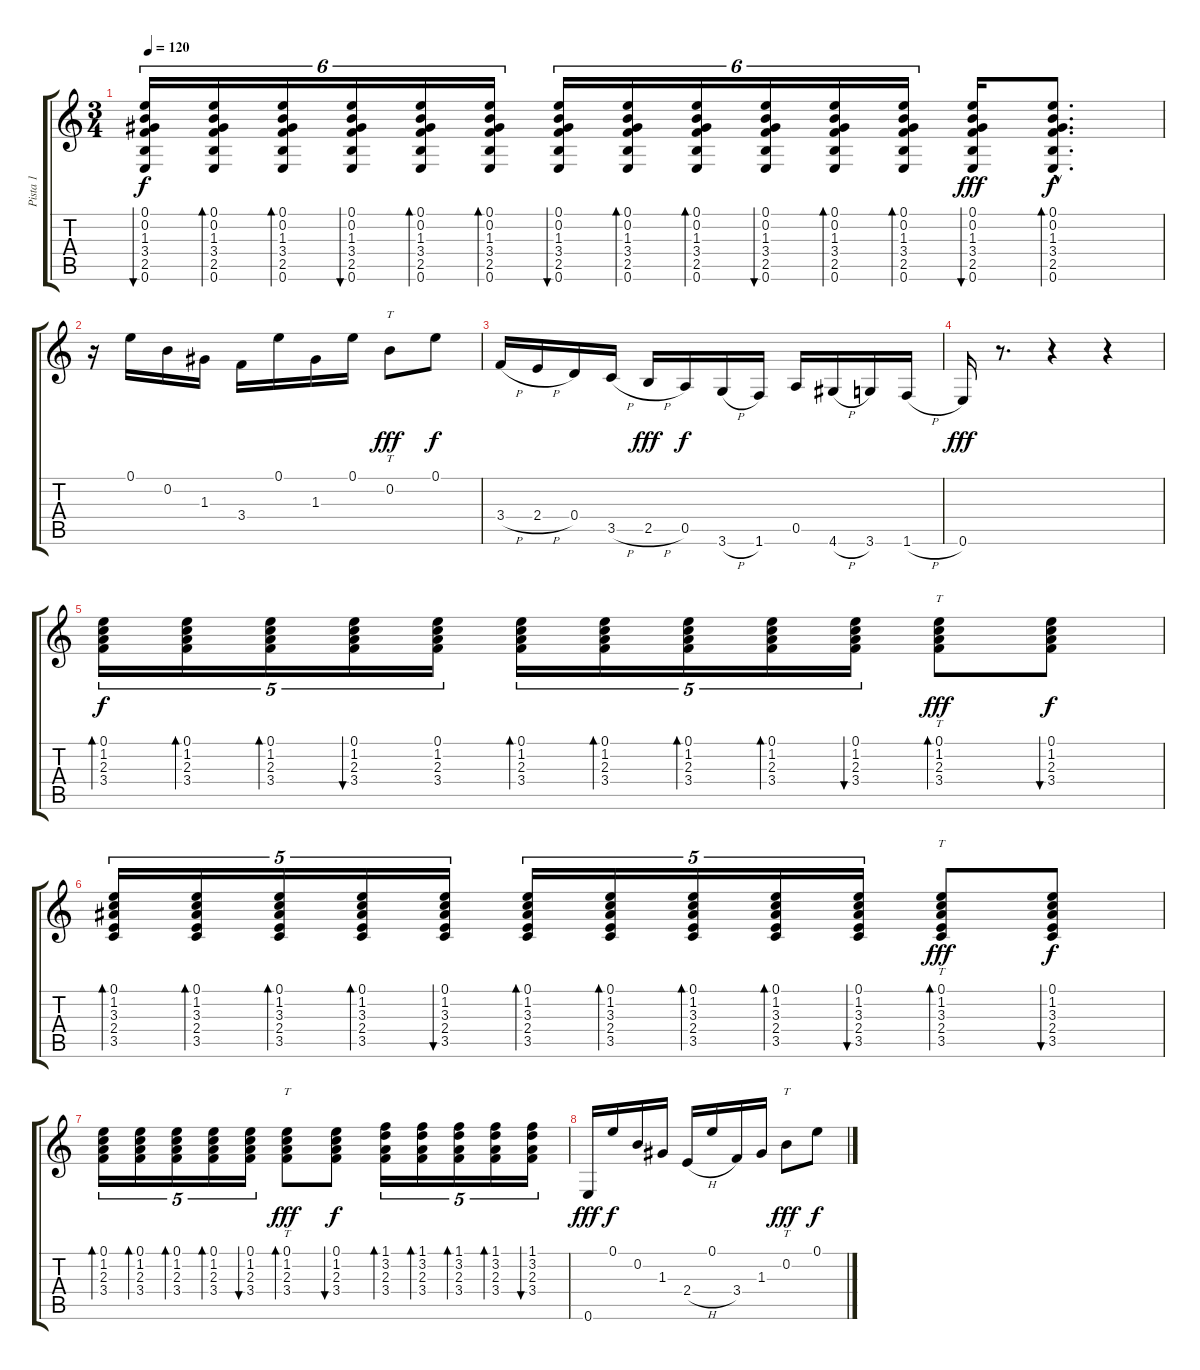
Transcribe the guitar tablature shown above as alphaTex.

\track ("Pista 1" "Pista 1") {instrument acousticguitarnylon}
\staff {score tabs}
\tuning (E4 B3 G3 D3 A2 E2) {hide}
\ts (3 4)
\tempo 120
\clef g2
\ks c
(0.1 0.2 1.3 3.4 2.5 0.6).16{tu (6 4) bu 30 dy f} (0.1 0.2 1.3 3.4 2.5 0.6).16{tu (6 4) bd 30} (0.1 0.2 1.3 3.4 2.5 0.6).16{tu (6 4) bd 30} (0.1 0.2 1.3 3.4 2.5 0.6).16{tu (6 4) bu 30} (0.1 0.2 1.3 3.4 2.5 0.6).16{tu (6 4) bd 30} (0.1 0.2 1.3 3.4 2.5 0.6).16{tu (6 4) bd 30} (0.1 0.2 1.3 3.4 2.5 0.6).16{tu (6 4) bu 30} (0.1 0.2 1.3 3.4 2.5 0.6).16{tu (6 4) bd 30} (0.1 0.2 1.3 3.4 2.5 0.6).16{tu (6 4) bd 30} (0.1 0.2 1.3 3.4 2.5 0.6).16{tu (6 4) bu 30} (0.1 0.2 1.3 3.4 2.5 0.6).16{tu (6 4) bd 30} (0.1 0.2 1.3 3.4 2.5 0.6).16{tu (6 4) bd 30} (0.1 0.2 1.3 3.4 2.5 0.6).16{bu 30 dy fff} (0.1{hac} 0.2{hac} 1.3{hac} 3.4{hac} 2.5{hac} 0.6{hac}).8{d bd 30 dy f} |
r.16 0.1.16 0.2.16 1.3.16 3.4.16 0.1.16 1.3.16 0.1.16 0.2.8{tt dy fff} 0.1.8{dy f} |
3.4{h}.16 2.4{h}.16 0.4.16 3.5{h}.16 2.5{h}.16{dy fff} 0.5.16{dy f} 3.6{h}.16 1.6.16 0.5.16 4.6{h}.16 3.6.16 1.6{h}.16 |
0.6.16{dy fff} r.8{d} r.4 r.4 |
(0.1 1.2 2.3 3.4).16{tu (5 4) bd 30 dy f} (0.1 1.2 2.3 3.4).16{tu (5 4) bd 30} (0.1 1.2 2.3 3.4).16{tu (5 4) bd 30} (0.1 1.2 2.3 3.4).16{tu (5 4) bu 30} (0.1 1.2 2.3 3.4).16{tu (5 4)} (0.1 1.2 2.3 3.4).16{tu (5 4) bd 30} (0.1 1.2 2.3 3.4).16{tu (5 4) bd 30} (0.1 1.2 2.3 3.4).16{tu (5 4) bd 30} (0.1 1.2 2.3 3.4).16{tu (5 4) bd 30} (0.1 1.2 2.3 3.4).16{tu (5 4) bu 30} (0.1 1.2 2.3 3.4).8{tt bd 30 dy fff} (0.1 1.2 2.3 3.4).8{bu 30 dy f} |
(0.1 1.2 3.3 2.4 3.5).16{tu (5 4) bd 30} (0.1 1.2 3.3 2.4 3.5).16{tu (5 4) bd 30} (0.1 1.2 3.3 2.4 3.5).16{tu (5 4) bd 30} (0.1 1.2 3.3 2.4 3.5).16{tu (5 4) bd 30} (0.1 1.2 3.3 2.4 3.5).16{tu (5 4) bu 30} (0.1 1.2 3.3 2.4 3.5).16{tu (5 4) bd 30} (0.1 1.2 3.3 2.4 3.5).16{tu (5 4) bd 30} (0.1 1.2 3.3 2.4 3.5).16{tu (5 4) bd 30} (0.1 1.2 3.3 2.4 3.5).16{tu (5 4) bd 30} (0.1 1.2 3.3 2.4 3.5).16{tu (5 4) bu 30} (0.1 1.2 3.3 2.4 3.5).8{tt bd 30 dy fff} (0.1 1.2 3.3 2.4 3.5).8{bu 30 dy f} |
(0.1 1.2 2.3 3.4).16{tu (5 4) bd 30} (0.1 1.2 2.3 3.4).16{tu (5 4) bd 30} (0.1 1.2 2.3 3.4).16{tu (5 4) bd 30} (0.1 1.2 2.3 3.4).16{tu (5 4) bd 30} (0.1 1.2 2.3 3.4).16{tu (5 4) bu 30} (0.1 1.2 2.3 3.4).8{tt bd 30 dy fff} (0.1 1.2 2.3 3.4).8{bu 30 dy f} (1.1 3.2 2.3 3.4).16{tu (5 4) bd 30} (1.1 3.2 2.3 3.4).16{tu (5 4) bd 30} (1.1 3.2 2.3 3.4).16{tu (5 4) bd 30} (1.1 3.2 2.3 3.4).16{tu (5 4) bd 30} (1.1 3.2 2.3 3.4).16{tu (5 4) bu 30} |
0.6.16{dy fff} 0.1.16{dy f} 0.2.16 1.3.16 2.4{h}.16 0.1.16 3.4.16 1.3.16 0.2.8{tt dy fff} 0.1.8{dy f}
